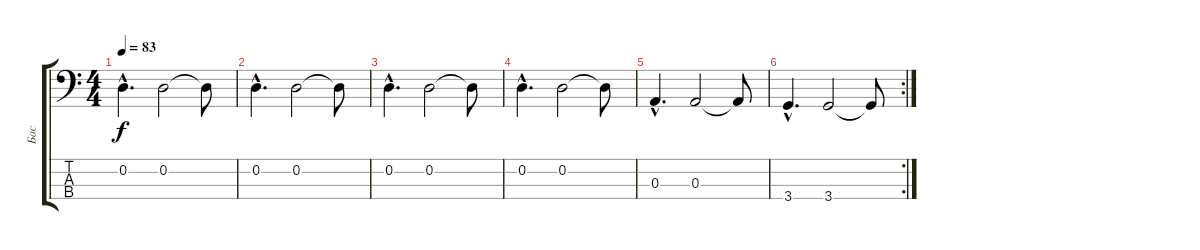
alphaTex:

\track ("Бас" "Бас") {instrument electricbassfinger}
\staff {score tabs}
\tuning (G2 D2 A1 E1) {hide}
\ts (4 4)
\tempo 83
\clef f4
\ks c
0.2{hac}.4{d dy f instrument electricbassfinger} 0.2.2 0.2{t}.8 |
0.2{hac}.4{d} 0.2.2 0.2{t}.8 |
0.2{hac}.4{d} 0.2.2 0.2{t}.8 |
0.2{hac}.4{d} 0.2.2 0.2{t}.8 |
0.3{hac}.4{d} 0.3.2 0.3{t}.8 |
\rc 2
3.4{hac}.4{d} 3.4.2 3.4{t}.8
